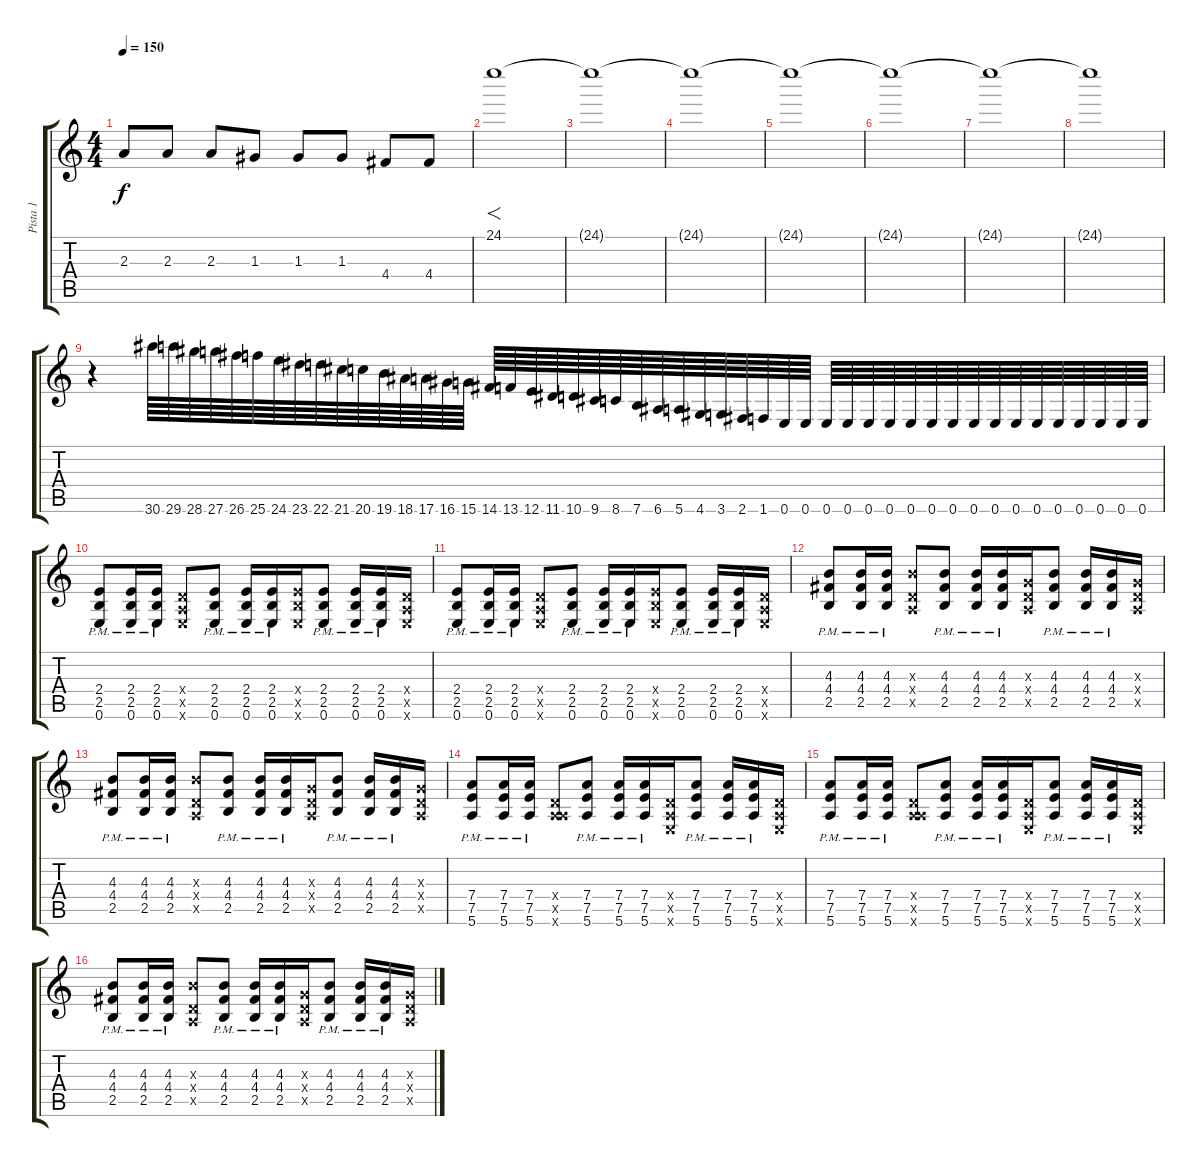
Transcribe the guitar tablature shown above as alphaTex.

\track ("Pista 1" "Pista 1") {instrument overdrivenguitar}
\staff {score tabs}
\tuning (E4 B3 G3 D3 A2 E2) {hide}
\ts (4 4)
\tempo 150
\clef g2
\ks c
2.3.8{dy f} 2.3.8 2.3.8 1.3.8 1.3.8 1.3.8 4.4.8 4.4.8 |
24.1.1{f} |
24.1{t}.1 |
24.1{t}.1 |
24.1{t}.1 |
24.1{t}.1 |
24.1{t}.1 |
24.1{t}.1 |
r.4 30.6.64 29.6.64 28.6.64 27.6.64 26.6.64 25.6.64 24.6.64 23.6.64 22.6.64 21.6.64 20.6.64 19.6.64 18.6.64 17.6.64 16.6.64 15.6.64 14.6.64 13.6.64 12.6.64 11.6.64 10.6.64 9.6.64 8.6.64 7.6.64 6.6.64 5.6.64 4.6.64 3.6.64 2.6.64 1.6.64 0.6.64 0.6.64 0.6.64 0.6.64 0.6.64 0.6.64 0.6.64 0.6.64 0.6.64 0.6.64 0.6.64 0.6.64 0.6.64 0.6.64 0.6.64 0.6.64 0.6.64 0.6.64 |
(2.4{pm} 2.5{pm} 0.6{pm}).8 (2.4{pm} 2.5{pm} 0.6{pm}).16 (2.4{pm} 2.5{pm} 0.6{pm}).16 (0.4{x} 0.5{x} 0.6{x}).8 (2.4{pm} 2.5{pm} 0.6{pm}).8 (2.4{pm} 2.5{pm} 0.6{pm}).16 (2.4{pm} 2.5{pm} 0.6{pm}).16 (2.4{x} 2.5{x} 0.6{x}).16 (2.4{pm} 2.5{pm} 0.6{pm}).8 (2.4{pm} 2.5{pm} 0.6{pm}).16 (2.4{pm} 2.5{pm} 0.6{pm}).16 (0.4{x} 0.5{x} 0.6{x}).16 |
(2.4{pm} 2.5{pm} 0.6{pm}).8 (2.4{pm} 2.5{pm} 0.6{pm}).16 (2.4{pm} 2.5{pm} 0.6{pm}).16 (0.4{x} 0.5{x} 0.6{x}).8 (2.4{pm} 2.5{pm} 0.6{pm}).8 (2.4{pm} 2.5{pm} 0.6{pm}).16 (2.4{pm} 2.5{pm} 0.6{pm}).16 (2.4{x} 2.5{x} 0.6{x}).16 (2.4{pm} 2.5{pm} 0.6{pm}).8 (2.4{pm} 2.5{pm} 0.6{pm}).16 (2.4{pm} 2.5{pm} 0.6{pm}).16 (0.4{x} 0.5{x} 0.6{x}).16 |
(4.3 4.4{pm} 2.5{pm}).8 (4.3 4.4{pm} 2.5{pm}).16 (4.3 4.4{pm} 2.5{pm}).16 (4.3{x} 0.4{x} 0.5{x}).8 (4.3 4.4{pm} 2.5{pm}).8 (4.3 4.4{pm} 2.5{pm}).16 (4.3 4.4{pm} 2.5{pm}).16 (0.3{x} 0.4{x} 0.5{x}).16 (4.3 4.4{pm} 2.5{pm}).8 (4.3 4.4{pm} 2.5{pm}).16 (4.3 4.4{pm} 2.5{pm}).16 (0.3{x} 0.4{x} 0.5{x}).16 |
(4.3 4.4{pm} 2.5{pm}).8 (4.3 4.4{pm} 2.5{pm}).16 (4.3 4.4{pm} 2.5{pm}).16 (4.3{x} 0.4{x} 0.5{x}).8 (4.3 4.4{pm} 2.5{pm}).8 (4.3 4.4{pm} 2.5{pm}).16 (4.3 4.4{pm} 2.5{pm}).16 (0.3{x} 0.4{x} 0.5{x}).16 (4.3 4.4{pm} 2.5{pm}).8 (4.3 4.4{pm} 2.5{pm}).16 (4.3 4.4{pm} 2.5{pm}).16 (0.3{x} 0.4{x} 0.5{x}).16 |
(7.4{pm} 7.5{pm} 5.6{pm}).8 (7.4{pm} 7.5{pm} 5.6{pm}).16 (7.4{pm} 7.5{pm} 5.6{pm}).16 (0.4{x} 0.5{x} 5.6{x}).8 (7.4{pm} 7.5{pm} 5.6{pm}).8 (7.4{pm} 7.5{pm} 5.6{pm}).16 (7.4{pm} 7.5{pm} 5.6{pm}).16 (0.4{x} 0.5{x} 0.6{x}).16 (7.4{pm} 7.5{pm} 5.6{pm}).8 (7.4{pm} 7.5{pm} 5.6{pm}).16 (7.4{pm} 7.5{pm} 5.6{pm}).16 (0.4{x} 0.5{x} 0.6{x}).16 |
(7.4{pm} 7.5{pm} 5.6{pm}).8 (7.4{pm} 7.5{pm} 5.6{pm}).16 (7.4{pm} 7.5{pm} 5.6{pm}).16 (0.4{x} 0.5{x} 5.6{x}).8 (7.4{pm} 7.5{pm} 5.6{pm}).8 (7.4{pm} 7.5{pm} 5.6{pm}).16 (7.4{pm} 7.5{pm} 5.6{pm}).16 (0.4{x} 0.5{x} 0.6{x}).16 (7.4{pm} 7.5{pm} 5.6{pm}).8 (7.4{pm} 7.5{pm} 5.6{pm}).16 (7.4{pm} 7.5{pm} 5.6{pm}).16 (0.4{x} 0.5{x} 0.6{x}).16 |
(4.3 4.4{pm} 2.5{pm}).8 (4.3 4.4{pm} 2.5{pm}).16 (4.3 4.4{pm} 2.5{pm}).16 (4.3{x} 0.4{x} 0.5{x}).8 (4.3 4.4{pm} 2.5{pm}).8 (4.3 4.4{pm} 2.5{pm}).16 (4.3 4.4{pm} 2.5{pm}).16 (0.3{x} 0.4{x} 0.5{x}).16 (4.3 4.4{pm} 2.5{pm}).8 (4.3 4.4{pm} 2.5{pm}).16 (4.3 4.4{pm} 2.5{pm}).16 (0.3{x} 0.4{x} 0.5{x}).16
